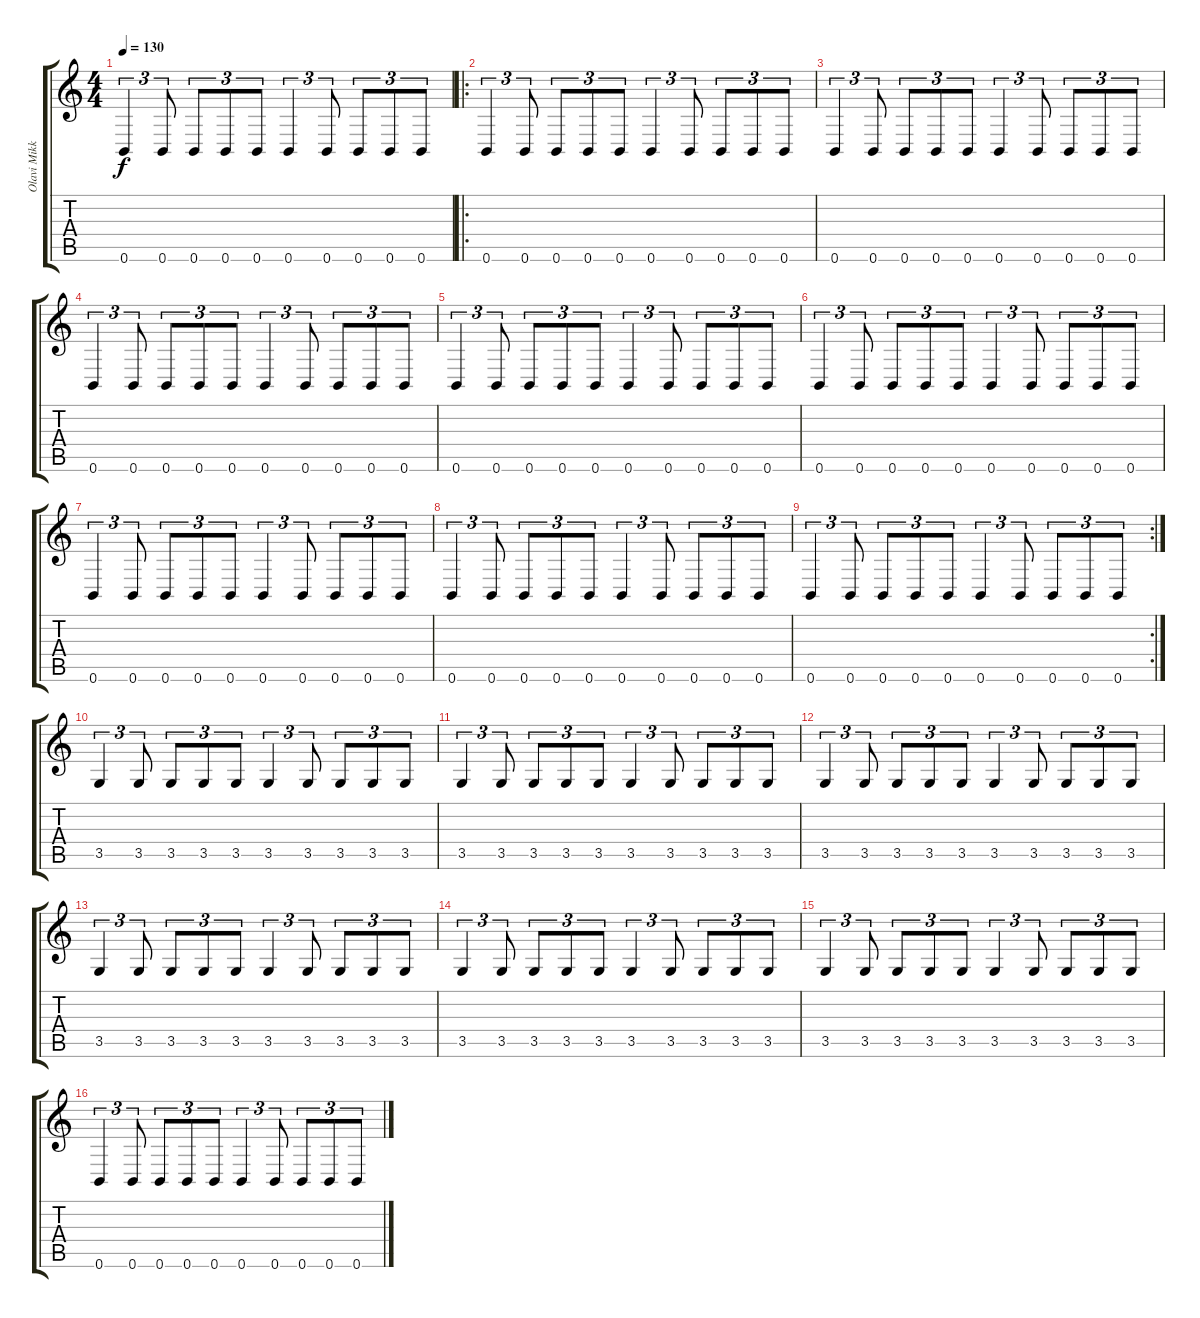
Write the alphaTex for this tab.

\track ("Olavi Mikkonen" "Olavi Mikk") {instrument distortionguitar}
\staff {score tabs}
\tuning (B3 Gb3 D3 A2 E2 B1) {hide}
\ts (4 4)
\tempo 130
\clef g2
\ks c
0.6.4{tu (3 2) dy f} 0.6.8{tu (3 2)} 0.6.8{tu (3 2)} 0.6.8{tu (3 2)} 0.6.8{tu (3 2)} 0.6.4{tu (3 2)} 0.6.8{tu (3 2)} 0.6.8{tu (3 2)} 0.6.8{tu (3 2)} 0.6.8{tu (3 2)} |
\ro
0.6.4{tu (3 2)} 0.6.8{tu (3 2)} 0.6.8{tu (3 2)} 0.6.8{tu (3 2)} 0.6.8{tu (3 2)} 0.6.4{tu (3 2)} 0.6.8{tu (3 2)} 0.6.8{tu (3 2)} 0.6.8{tu (3 2)} 0.6.8{tu (3 2)} |
0.6.4{tu (3 2)} 0.6.8{tu (3 2)} 0.6.8{tu (3 2)} 0.6.8{tu (3 2)} 0.6.8{tu (3 2)} 0.6.4{tu (3 2)} 0.6.8{tu (3 2)} 0.6.8{tu (3 2)} 0.6.8{tu (3 2)} 0.6.8{tu (3 2)} |
0.6.4{tu (3 2)} 0.6.8{tu (3 2)} 0.6.8{tu (3 2)} 0.6.8{tu (3 2)} 0.6.8{tu (3 2)} 0.6.4{tu (3 2)} 0.6.8{tu (3 2)} 0.6.8{tu (3 2)} 0.6.8{tu (3 2)} 0.6.8{tu (3 2)} |
0.6.4{tu (3 2)} 0.6.8{tu (3 2)} 0.6.8{tu (3 2)} 0.6.8{tu (3 2)} 0.6.8{tu (3 2)} 0.6.4{tu (3 2)} 0.6.8{tu (3 2)} 0.6.8{tu (3 2)} 0.6.8{tu (3 2)} 0.6.8{tu (3 2)} |
0.6.4{tu (3 2)} 0.6.8{tu (3 2)} 0.6.8{tu (3 2)} 0.6.8{tu (3 2)} 0.6.8{tu (3 2)} 0.6.4{tu (3 2)} 0.6.8{tu (3 2)} 0.6.8{tu (3 2)} 0.6.8{tu (3 2)} 0.6.8{tu (3 2)} |
0.6.4{tu (3 2)} 0.6.8{tu (3 2)} 0.6.8{tu (3 2)} 0.6.8{tu (3 2)} 0.6.8{tu (3 2)} 0.6.4{tu (3 2)} 0.6.8{tu (3 2)} 0.6.8{tu (3 2)} 0.6.8{tu (3 2)} 0.6.8{tu (3 2)} |
0.6.4{tu (3 2)} 0.6.8{tu (3 2)} 0.6.8{tu (3 2)} 0.6.8{tu (3 2)} 0.6.8{tu (3 2)} 0.6.4{tu (3 2)} 0.6.8{tu (3 2)} 0.6.8{tu (3 2)} 0.6.8{tu (3 2)} 0.6.8{tu (3 2)} |
\rc 2
0.6.4{tu (3 2)} 0.6.8{tu (3 2)} 0.6.8{tu (3 2)} 0.6.8{tu (3 2)} 0.6.8{tu (3 2)} 0.6.4{tu (3 2)} 0.6.8{tu (3 2)} 0.6.8{tu (3 2)} 0.6.8{tu (3 2)} 0.6.8{tu (3 2)} |
3.5.4{tu (3 2)} 3.5.8{tu (3 2)} 3.5.8{tu (3 2)} 3.5.8{tu (3 2)} 3.5.8{tu (3 2)} 3.5.4{tu (3 2)} 3.5.8{tu (3 2)} 3.5.8{tu (3 2)} 3.5.8{tu (3 2)} 3.5.8{tu (3 2)} |
3.5.4{tu (3 2)} 3.5.8{tu (3 2)} 3.5.8{tu (3 2)} 3.5.8{tu (3 2)} 3.5.8{tu (3 2)} 3.5.4{tu (3 2)} 3.5.8{tu (3 2)} 3.5.8{tu (3 2)} 3.5.8{tu (3 2)} 3.5.8{tu (3 2)} |
3.5.4{tu (3 2)} 3.5.8{tu (3 2)} 3.5.8{tu (3 2)} 3.5.8{tu (3 2)} 3.5.8{tu (3 2)} 3.5.4{tu (3 2)} 3.5.8{tu (3 2)} 3.5.8{tu (3 2)} 3.5.8{tu (3 2)} 3.5.8{tu (3 2)} |
3.5.4{tu (3 2)} 3.5.8{tu (3 2)} 3.5.8{tu (3 2)} 3.5.8{tu (3 2)} 3.5.8{tu (3 2)} 3.5.4{tu (3 2)} 3.5.8{tu (3 2)} 3.5.8{tu (3 2)} 3.5.8{tu (3 2)} 3.5.8{tu (3 2)} |
3.5.4{tu (3 2)} 3.5.8{tu (3 2)} 3.5.8{tu (3 2)} 3.5.8{tu (3 2)} 3.5.8{tu (3 2)} 3.5.4{tu (3 2)} 3.5.8{tu (3 2)} 3.5.8{tu (3 2)} 3.5.8{tu (3 2)} 3.5.8{tu (3 2)} |
3.5.4{tu (3 2)} 3.5.8{tu (3 2)} 3.5.8{tu (3 2)} 3.5.8{tu (3 2)} 3.5.8{tu (3 2)} 3.5.4{tu (3 2)} 3.5.8{tu (3 2)} 3.5.8{tu (3 2)} 3.5.8{tu (3 2)} 3.5.8{tu (3 2)} |
0.6.4{tu (3 2)} 0.6.8{tu (3 2)} 0.6.8{tu (3 2)} 0.6.8{tu (3 2)} 0.6.8{tu (3 2)} 0.6.4{tu (3 2)} 0.6.8{tu (3 2)} 0.6.8{tu (3 2)} 0.6.8{tu (3 2)} 0.6.8{tu (3 2)}
